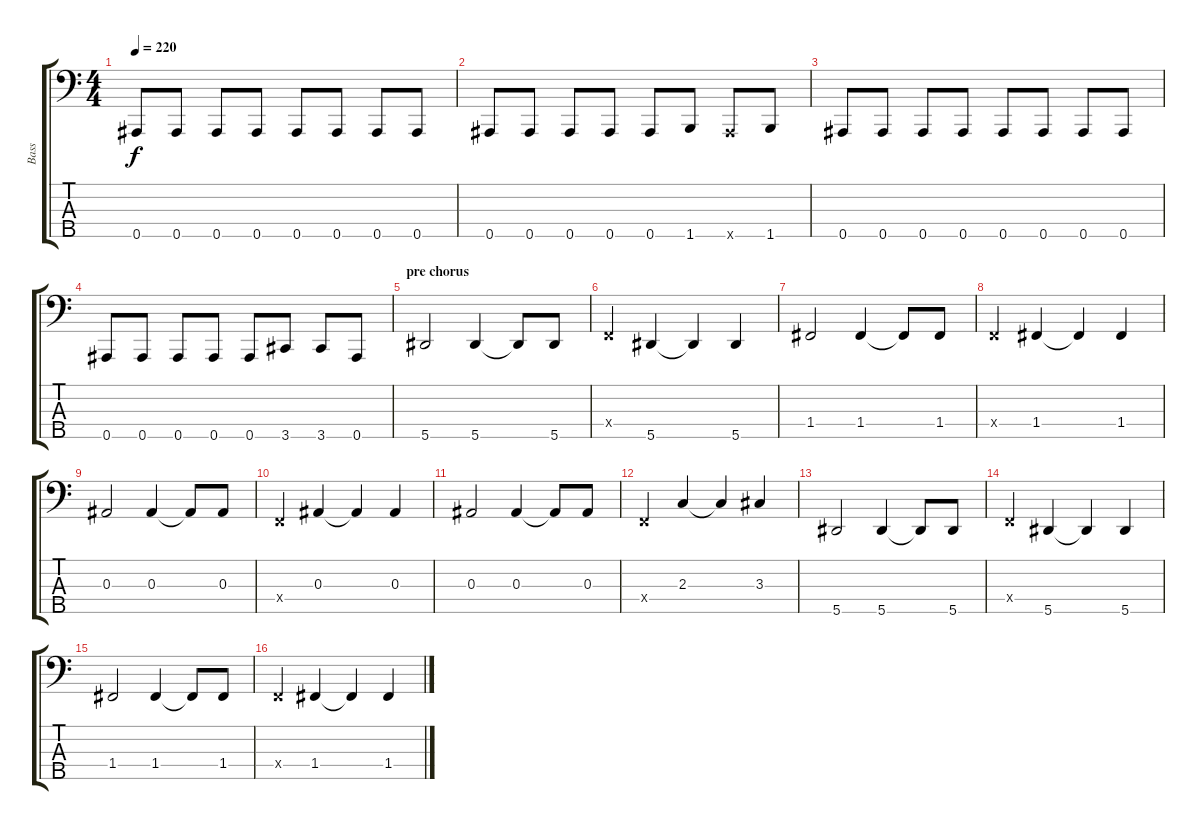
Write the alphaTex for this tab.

\track ("Bass" "Bass") {instrument electricbassfinger}
\staff {score tabs}
\tuning (Ab2 Eb2 Bb1 F1 Bb0) {hide}
\ts (4 4)
\tempo 220
\clef f4
\ks c
0.5.8{dy f} 0.5.8 0.5.8 0.5.8 0.5.8 0.5.8 0.5.8 0.5.8 |
0.5.8 0.5.8 0.5.8 0.5.8 0.5.8 1.5.8 0.5{x}.8 1.5.8 |
0.5.8 0.5.8 0.5.8 0.5.8 0.5.8 0.5.8 0.5.8 0.5.8 |
0.5.8 0.5.8 0.5.8 0.5.8 0.5.8 3.5.8 3.5.8 0.5.8 |
\section ("" "pre chorus")
5.5.2 5.5.4 5.5{t}.8 5.5.8 |
0.4{x}.4 5.5.4 5.5{t}.4 5.5.4 |
1.4.2 1.4.4 1.4{t}.8 1.4.8 |
0.4{x}.4 1.4.4 1.4{t}.4 1.4.4 |
0.3.2 0.3.4 0.3{t}.8 0.3.8 |
0.4{x}.4 0.3.4 0.3{t}.4 0.3.4 |
0.3.2 0.3.4 0.3{t}.8 0.3.8 |
0.4{x}.4 2.3.4 2.3{t}.4 3.3.4 |
5.5.2 5.5.4 5.5{t}.8 5.5.8 |
0.4{x}.4 5.5.4 5.5{t}.4 5.5.4 |
1.4.2 1.4.4 1.4{t}.8 1.4.8 |
0.4{x}.4 1.4.4 1.4{t}.4 1.4.4
